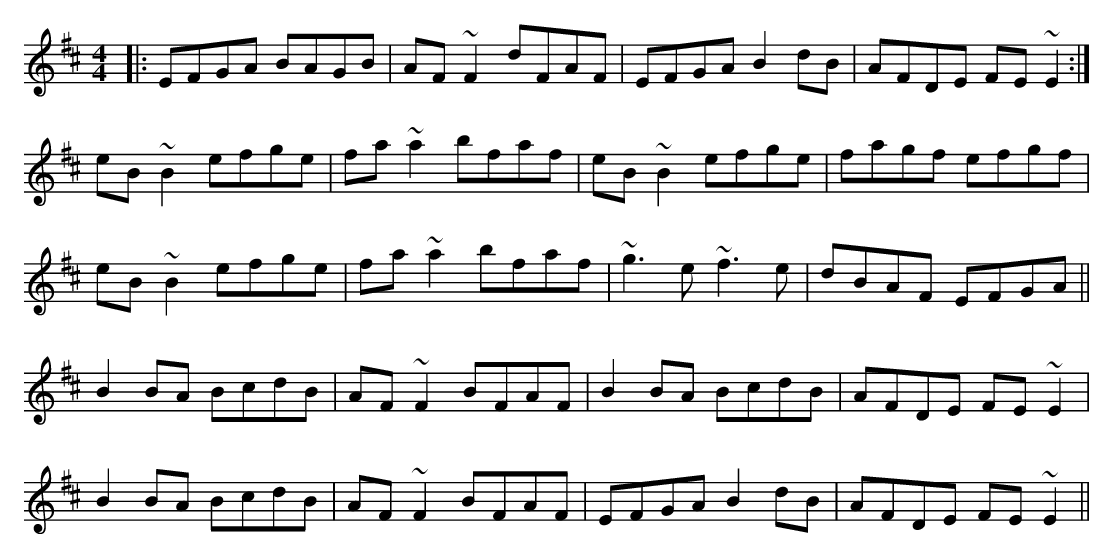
X:1
M:4/4
K:Edor
|:EFGA BAGB|AF~F2 dFAF|EFGA B2dB|AFDE FE~E2:|
eB~B2 efge|fa~a2 bfaf|eB~B2 efge|fagf efgf|
eB~B2 efge|fa~a2 bfaf|~g3e ~f3e|dBAF EFGA||
B2BA BcdB|AF~F2 BFAF|B2BA BcdB|AFDE FE~E2|
B2BA BcdB|AF~F2 BFAF|EFGA B2dB|AFDE FE~E2||
